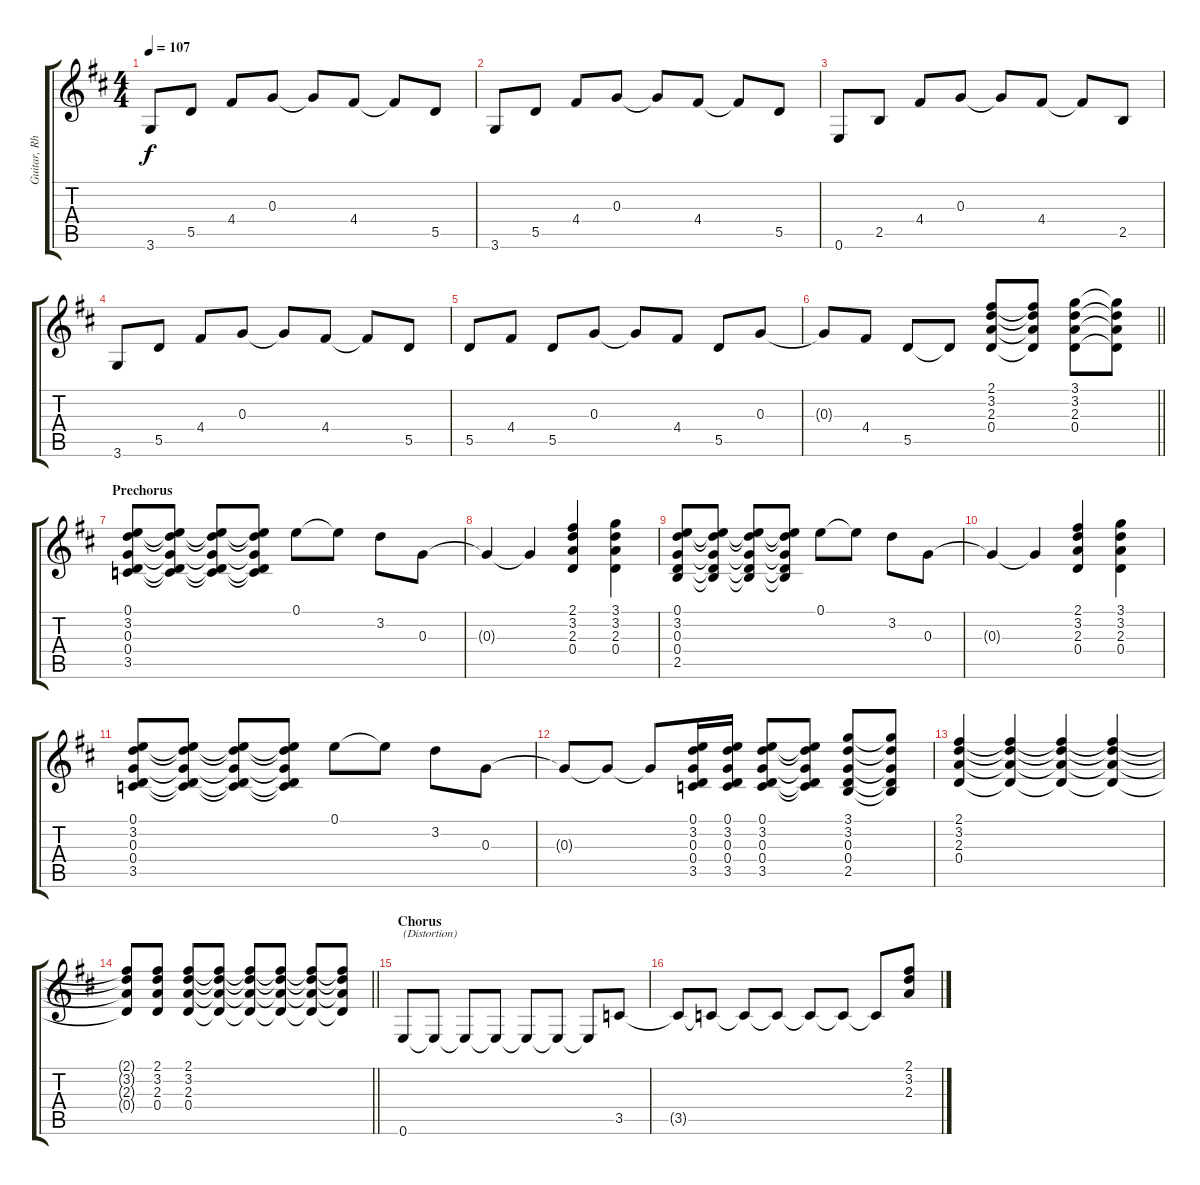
\track ("Guitar, Rhythm" "Guitar, Rh") {instrument electricguitarclean}
\staff {score tabs}
\tuning (E4 B3 G3 D3 A2 E2) {hide}
\ts (4 4)
\tempo 107
\clef g2
\ks d
3.6.8{dy f} 5.5.8 4.4.8 0.3.8 0.3{t}.8 4.4.8 4.4{t}.8 5.5.8 |
3.6.8 5.5.8 4.4.8 0.3.8 0.3{t}.8 4.4.8 4.4{t}.8 5.5.8 |
0.6.8 2.5.8 4.4.8 0.3.8 0.3{t}.8 4.4.8 4.4{t}.8 2.5.8 |
3.6.8 5.5.8 4.4.8 0.3.8 0.3{t}.8 4.4.8 4.4{t}.8 5.5.8 |
5.5.8 4.4.8 5.5.8 0.3.8 0.3{t}.8 4.4.8 5.5.8 0.3.8 |
\barLineRight lightlight
0.3{t}.8 4.4.8 5.5.8 5.5{t}.8 (2.1 3.2 2.3 0.4).8 (2.1{t} 3.2{t} 2.3{t} 0.4{t}).8 (3.1 3.2 2.3 0.4).8 (3.1{t} 3.2{t} 2.3{t} 0.4{t}).8 |
\section ("" "Prechorus")
(0.1 3.2 0.3 0.4 3.5).8 (0.1{t} 3.2{t} 0.3{t} 0.4{t} 3.5{t}).8 (0.1{t} 3.2{t} 0.3{t} 0.4{t} 3.5{t}).8 (0.1{t} 3.2{t} 0.3{t} 0.4{t} 3.5{t}).8 0.1.8 0.1{t}.8 3.2.8 0.3.8 |
0.3{t}.4 0.3{t}.4 (2.1 3.2 2.3 0.4).4 (3.1 3.2 2.3 0.4).4 |
(0.1 3.2 0.3 0.4 2.5).8 (0.1{t} 3.2{t} 0.3{t} 0.4{t} 2.5{t}).8 (0.1{t} 3.2{t} 0.3{t} 0.4{t} 2.5{t}).8 (0.1{t} 3.2{t} 0.3{t} 0.4{t} 2.5{t}).8 0.1.8 0.1{t}.8 3.2.8 0.3.8 |
0.3{t}.4 0.3{t}.4 (2.1 3.2 2.3 0.4).4 (3.1 3.2 2.3 0.4).4 |
(0.1 3.2 0.3 0.4 3.5).8 (0.1{t} 3.2{t} 0.3{t} 0.4{t} 3.5{t}).8 (0.1{t} 3.2{t} 0.3{t} 0.4{t} 3.5{t}).8 (0.1{t} 3.2{t} 0.3{t} 0.4{t} 3.5{t}).8 0.1.8 0.1{t}.8 3.2.8 0.3.8 |
0.3{t}.8 0.3{t}.8 0.3{t}.8 (0.1 3.2 0.3 0.4 3.5).16 (0.1 3.2 0.3 0.4 3.5).16 (0.1 3.2 0.3 0.4 3.5).8 (0.1{t} 3.2{t} 0.3{t} 0.4{t} 3.5{t}).8 (3.1 3.2 0.3 0.4 2.5).8 (3.1{t} 3.2{t} 0.3{t} 0.4{t} 2.5{t}).8 |
(2.1 3.2 2.3 0.4).4 (2.1{t} 3.2{t} 2.3{t} 0.4{t}).4 (2.1{t} 3.2{t} 2.3{t} 0.4{t}).4 (2.1{t} 3.2{t} 2.3{t} 0.4{t}).4 |
\barLineRight lightlight
(2.1{t} 3.2{t} 2.3{t} 0.4{t}).8 (2.1 3.2 2.3 0.4).8 (2.1 3.2 2.3 0.4).8 (2.1{t} 3.2{t} 2.3{t} 0.4{t}).8 (2.1{t} 3.2{t} 2.3{t} 0.4{t}).8 (2.1{t} 3.2{t} 2.3{t} 0.4{t}).8 (2.1{t} 3.2{t} 2.3{t} 0.4{t}).8 (2.1{t} 3.2{t} 2.3{t} 0.4{t}).8 |
\section ("" "Chorus")
0.6.8{txt "(Distortion)" instrument distortionguitar} 0.6{t}.8 0.6{t}.8 0.6{t}.8 0.6{t}.8 0.6{t}.8 0.6{t}.8 3.5.8 |
3.5{t}.8 3.5{t}.8 3.5{t}.8 3.5{t}.8 3.5{t}.8 3.5{t}.8 3.5{t}.8 (2.1 3.2 2.3).8
